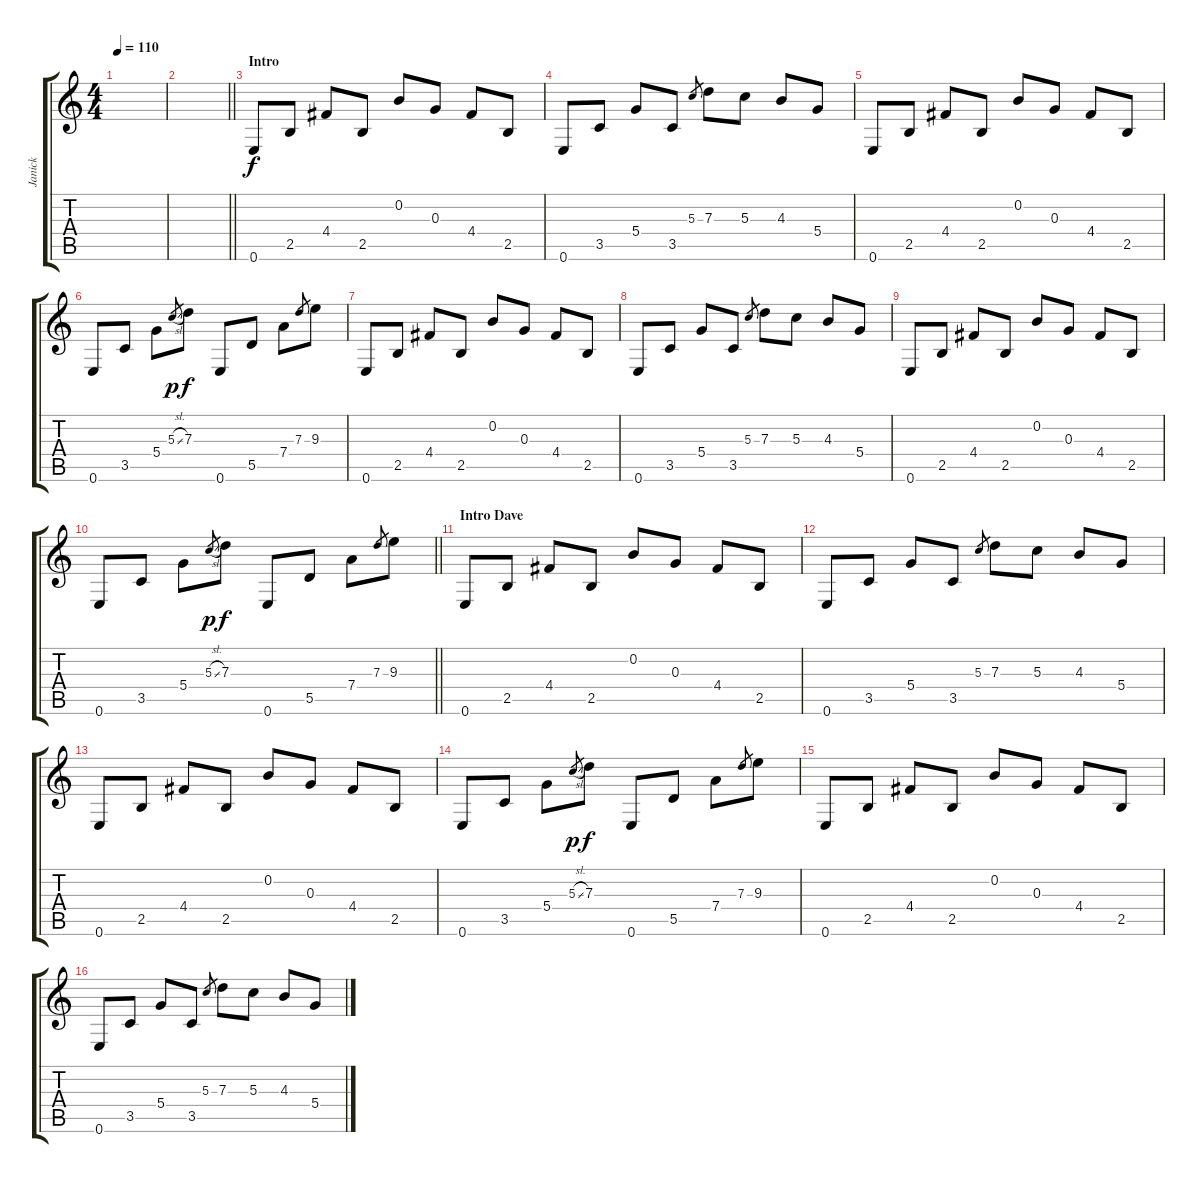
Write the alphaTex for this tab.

\track ("Janick" "Janick") {instrument overdrivenguitar}
\staff {score tabs}
\tuning (E4 B3 G3 D3 A2 E2) {hide}
\ts (4 4)
\tempo 110
\clef g2
\ks c
|
\barLineRight lightlight
|
\section ("" "Intro")
0.6.8 2.5.8 4.4.8 2.5.8 0.2.8 0.3.8 4.4.8 2.5.8 |
0.6.8 3.5.8 5.4.8 3.5.8 5.3.8{gr} 7.3.8 5.3.8 4.3.8 5.4.8 |
0.6.8 2.5.8 4.4.8 2.5.8 0.2.8 0.3.8 4.4.8 2.5.8 |
0.6.8 3.5.8 5.4.8 5.3{sl}.8{gr dy p} 7.3.8{dy f} 0.6.8 5.5.8 7.4.8 7.3.8{gr} 9.3.8 |
0.6.8 2.5.8 4.4.8 2.5.8 0.2.8 0.3.8 4.4.8 2.5.8 |
0.6.8 3.5.8 5.4.8 3.5.8 5.3.8{gr} 7.3.8 5.3.8 4.3.8 5.4.8 |
0.6.8 2.5.8 4.4.8 2.5.8 0.2.8 0.3.8 4.4.8 2.5.8 |
\barLineRight lightlight
0.6.8 3.5.8 5.4.8 5.3{sl}.8{gr dy p} 7.3.8{dy f} 0.6.8 5.5.8 7.4.8 7.3.8{gr} 9.3.8 |
\section ("" "Intro Dave")
0.6.8 2.5.8 4.4.8 2.5.8 0.2.8 0.3.8 4.4.8 2.5.8 |
0.6.8 3.5.8 5.4.8 3.5.8 5.3.8{gr} 7.3.8 5.3.8 4.3.8 5.4.8 |
0.6.8 2.5.8 4.4.8 2.5.8 0.2.8 0.3.8 4.4.8 2.5.8 |
0.6.8 3.5.8 5.4.8 5.3{sl}.8{gr dy p} 7.3.8{dy f} 0.6.8 5.5.8 7.4.8 7.3.8{gr} 9.3.8 |
0.6.8 2.5.8 4.4.8 2.5.8 0.2.8 0.3.8 4.4.8 2.5.8 |
0.6.8 3.5.8 5.4.8 3.5.8 5.3.8{gr} 7.3.8 5.3.8 4.3.8 5.4.8
